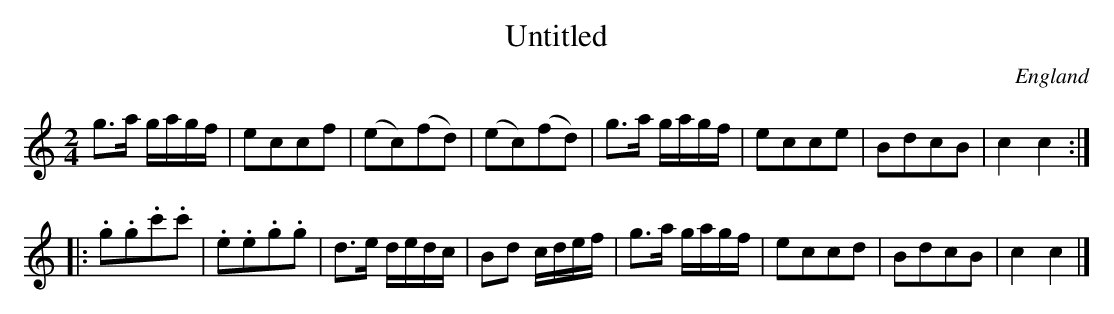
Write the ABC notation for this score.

X:1
T:Untitled
L:1/8
M:2/4
O:England
K:C major
g>a g/a/g/f/ | eccf | (ec)(fd) | (ec)(fd) | \
g>a g/a/g/f/ | ecce | BdcB | c2 c2 ::
.g.g.c'.c' | .e.e.g.g | d>e d/e/d/c/ | Bd c/d/e/f/ | \
g>a g/a/g/f/ | eccd | BdcB | c2 c2 |]
